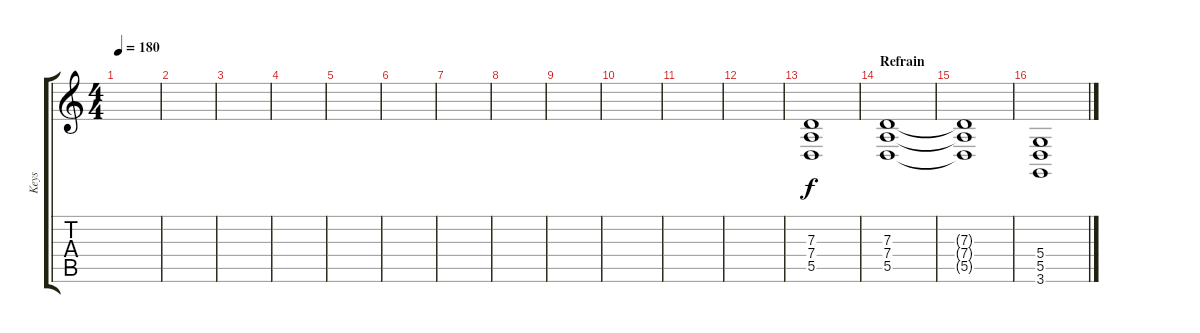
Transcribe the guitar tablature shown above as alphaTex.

\track ("Keys" "Keys") {instrument choiraahs}
\staff {score tabs}
\tuning (E4 B3 G3 D3 A2 E2) {hide}
\ts (4 4)
\tempo 180
\clef g2
\ks c
|
|
|
|
|
|
|
|
|
|
|
|
(7.3 7.4 5.5).1 |
\section ("" "Refrain")
(7.3 7.4 5.5).1 |
(7.3{t} 7.4{t} 5.5{t}).1 |
(5.4 5.5 3.6).1
